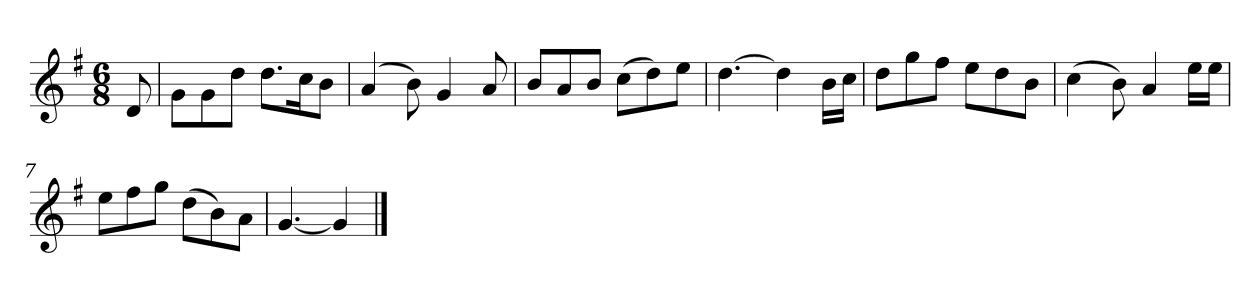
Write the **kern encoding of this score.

**kern
*part1
*staff1
*k[f#]
*M6/8
*MM180
=
8d
=1
8gL
8g
8ddJ
8.ddL
16ccK
8bJ
=2
(4a
8b)
4g
8a
=3
8bL
8a
8bJ
(8ccL
8dd)
8eeJ
=4
[4.dd
4dd]
16bLL
16ccJJ
=5
8ddL
8gg
8ff#J
8eeL
8dd
8bJ
=6
(4cc
8b)
4a
16eeLL
16eeJJ
=7
8eeL
8ff#
8ggJ
(8ddL
8b)
8aJ
=8
[4.g
4g]
==
*-
